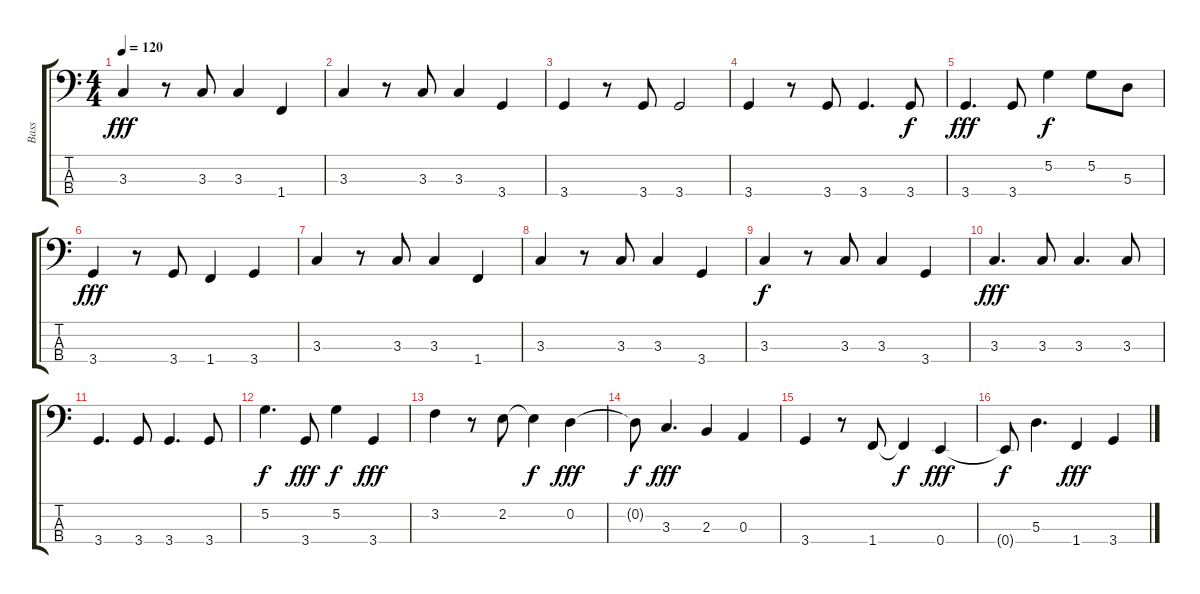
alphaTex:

\track ("Bass" "Bass") {instrument acousticbass}
\staff {score tabs}
\tuning (G2 D2 A1 E1) {hide}
\ts (4 4)
\tempo 120
\clef f4
\ks c
3.3.4{dy fff} r.8 3.3.8 3.3.4 1.4.4 |
3.3.4 r.8 3.3.8 3.3.4 3.4.4 |
3.4.4 r.8 3.4.8 3.4.2 |
3.4.4 r.8 3.4.8 3.4.4{d} 3.4.8{dy f} |
3.4.4{d dy fff} 3.4.8 5.2.4{dy f} 5.2.8 5.3.8 |
3.4.4{dy fff} r.8 3.4.8 1.4.4 3.4.4 |
3.3.4 r.8 3.3.8 3.3.4 1.4.4 |
3.3.4 r.8 3.3.8 3.3.4 3.4.4 |
3.3.4{dy f} r.8 3.3.8 3.3.4 3.4.4 |
3.3.4{d dy fff} 3.3.8 3.3.4{d} 3.3.8 |
3.4.4{d} 3.4.8 3.4.4{d} 3.4.8 |
5.2.4{d dy f} 3.4.8{dy fff} 5.2.4{dy f} 3.4.4{dy fff} |
3.2.4 r.8 2.2.8 2.2{t}.4{dy f} 0.2.4{dy fff} |
0.2{t}.8{dy f} 3.3.4{d dy fff} 2.3.4 0.3.4 |
3.4.4 r.8 1.4.8 1.4{t}.4{dy f} 0.4.4{dy fff} |
0.4{t}.8{dy f} 5.3.4{d} 1.4.4{dy fff} 3.4.4
